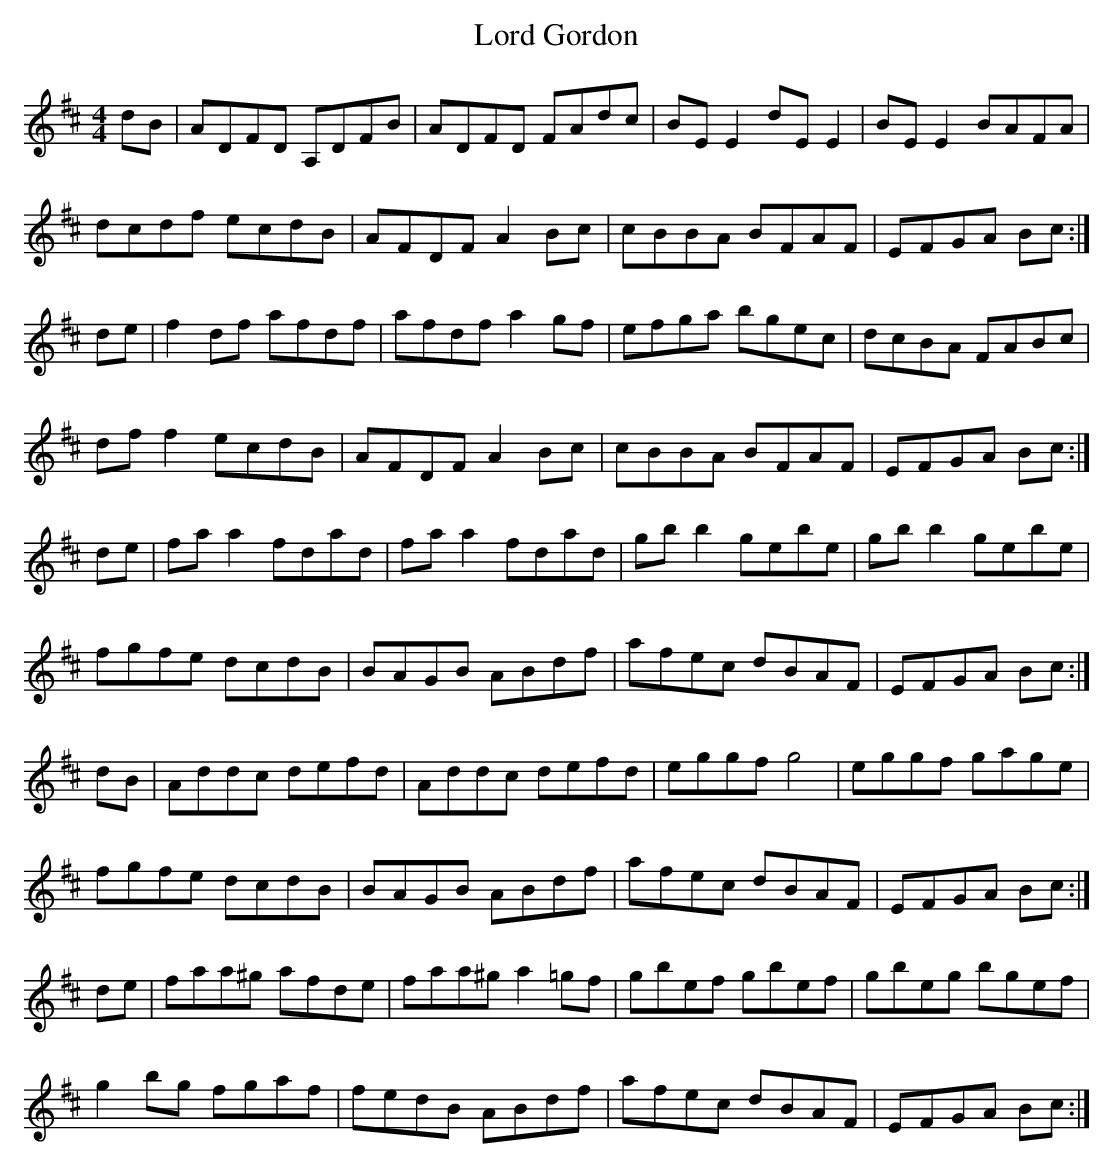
X:1
T:Lord Gordon
M:4/4
L:1/8
K:D
dB|ADFD A,DFB|ADFD FAdc|BEE2 dEE2|BEE2 BAFA|
dcdf ecdB|AFDF A2Bc|cBBA BFAF|EFGA Bc:|
de|f2df afdf|afdf a2gf|efga bgec|dcBA FABc|
dff2 ecdB|AFDF A2Bc|cBBA BFAF|EFGA Bc:|
de|faa2 fdad|faa2 fdad|gbb2 gebe|gbb2 gebe|
fgfe dcdB|BAGB ABdf|afec dBAF|EFGA Bc:|
dB|Addc defd|Addc defd|eggf g4|eggf gage|
fgfe dcdB|BAGB ABdf|afec dBAF|EFGA Bc:|
de|faa^g afde|faa^g a2=gf|gbef gbef|gbeg bgef|
g2bg fgaf|fedB ABdf|afec dBAF|EFGA Bc:|
